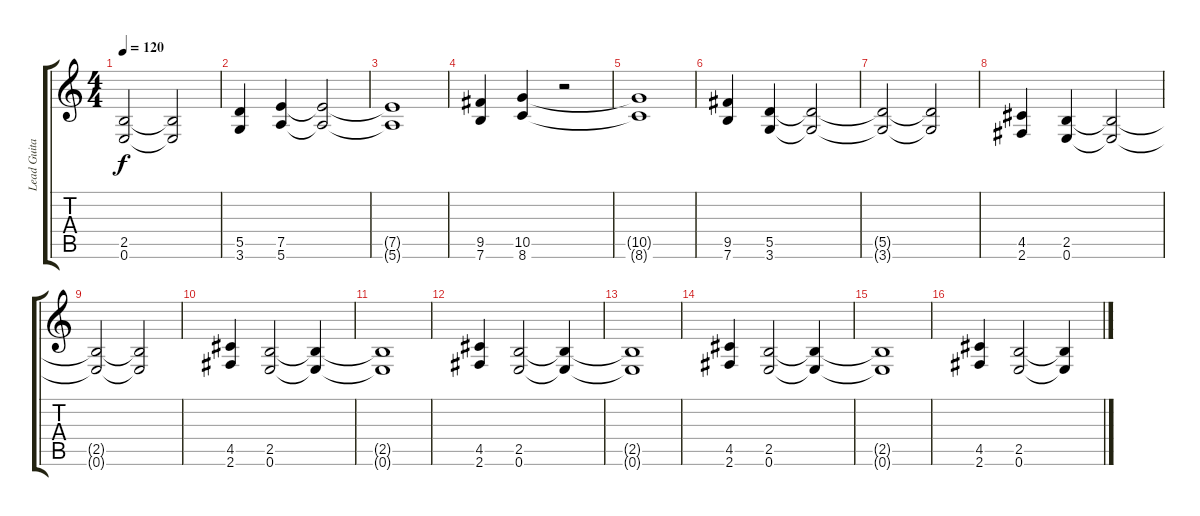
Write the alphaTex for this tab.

\track ("Lead Guitar" "Lead Guita") {instrument distortionguitar}
\staff {score tabs}
\tuning (E4 B3 G3 D3 A2 E2) {hide}
\ts (4 4)
\tempo 120
\clef g2
\ks c
(2.5{t} 0.6{t}).2{dy f} (2.5{t} 0.6{t}).2 |
(5.5 3.6).4 (7.5 5.6).4 (7.5{t} 5.6{t}).2 |
(7.5{t} 5.6{t}).1 |
(9.5 7.6).4 (10.5 8.6).4 r.2 |
(10.5{t} 8.6{t}).1 |
(9.5 7.6).4 (5.5 3.6).4 (5.5{t} 3.6{t}).2 |
(5.5{t} 3.6{t}).2 (5.5{t} 3.6{t}).2 |
(4.5 2.6).4 (2.5 0.6).4 (2.5{t} 0.6{t}).2 |
(2.5{t} 0.6{t}).2 (2.5{t} 0.6{t}).2 |
(4.5 2.6).4 (2.5 0.6).2 (2.5{t} 0.6{t}).4 |
(2.5{t} 0.6{t}).1 |
(4.5 2.6).4 (2.5 0.6).2 (2.5{t} 0.6{t}).4 |
(2.5{t} 0.6{t}).1 |
(4.5 2.6).4 (2.5 0.6).2 (2.5{t} 0.6{t}).4 |
(2.5{t} 0.6{t}).1 |
(4.5 2.6).4 (2.5 0.6).2 (2.5{t} 0.6{t}).4
